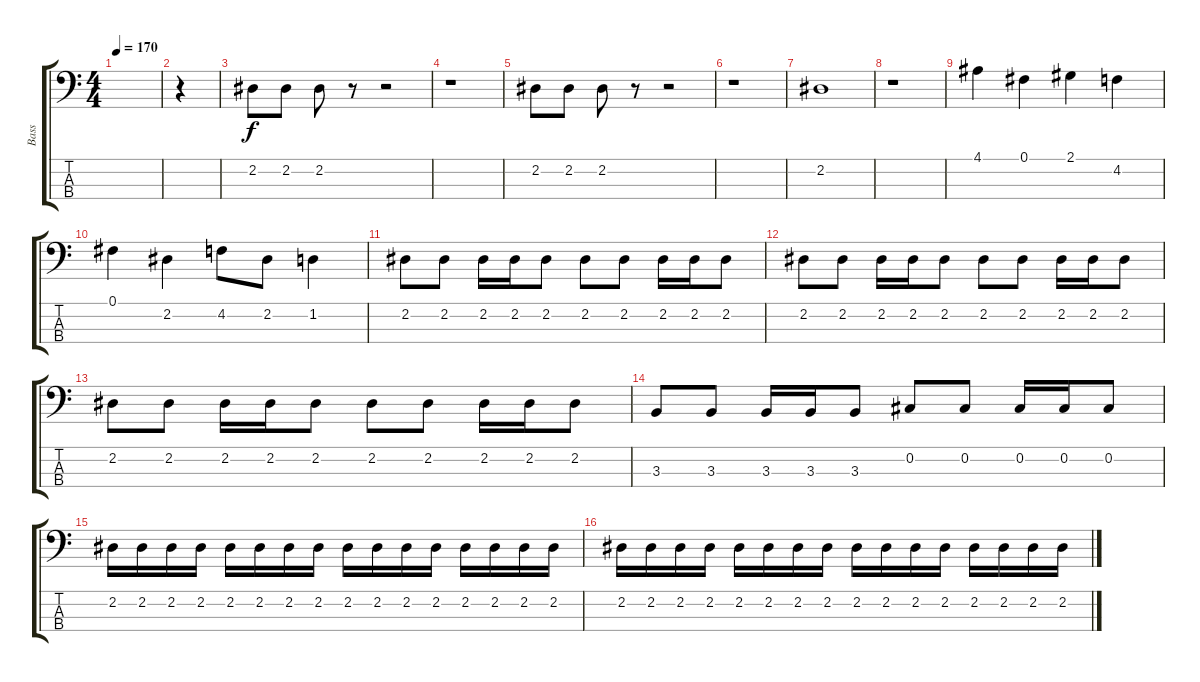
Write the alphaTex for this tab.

\track ("Bass" "Bass") {instrument electricbasspick}
\staff {score tabs}
\tuning (Gb2 Db2 Ab1 Eb1) {hide}
\ts (4 4)
\tempo 170
\clef f4
\ks c
|
r.4 |
2.2.8 2.2.8 2.2.8 r.8 r.2 |
r.1 |
2.2.8 2.2.8 2.2.8 r.8 r.2 |
r.1 |
2.2.1 |
r.1 |
4.1.4 0.1.4 2.1.4 4.2.4 |
0.1.4 2.2.4 4.2.8 2.2.8 1.2.4 |
2.2.8 2.2.8 2.2.16 2.2.16 2.2.8 2.2.8 2.2.8 2.2.16 2.2.16 2.2.8 |
2.2.8 2.2.8 2.2.16 2.2.16 2.2.8 2.2.8 2.2.8 2.2.16 2.2.16 2.2.8 |
2.2.8 2.2.8 2.2.16 2.2.16 2.2.8 2.2.8 2.2.8 2.2.16 2.2.16 2.2.8 |
3.3.8 3.3.8 3.3.16 3.3.16 3.3.8 0.2.8 0.2.8 0.2.16 0.2.16 0.2.8 |
2.2.16 2.2.16 2.2.16 2.2.16 2.2.16 2.2.16 2.2.16 2.2.16 2.2.16 2.2.16 2.2.16 2.2.16 2.2.16 2.2.16 2.2.16 2.2.16 |
2.2.16 2.2.16 2.2.16 2.2.16 2.2.16 2.2.16 2.2.16 2.2.16 2.2.16 2.2.16 2.2.16 2.2.16 2.2.16 2.2.16 2.2.16 2.2.16
